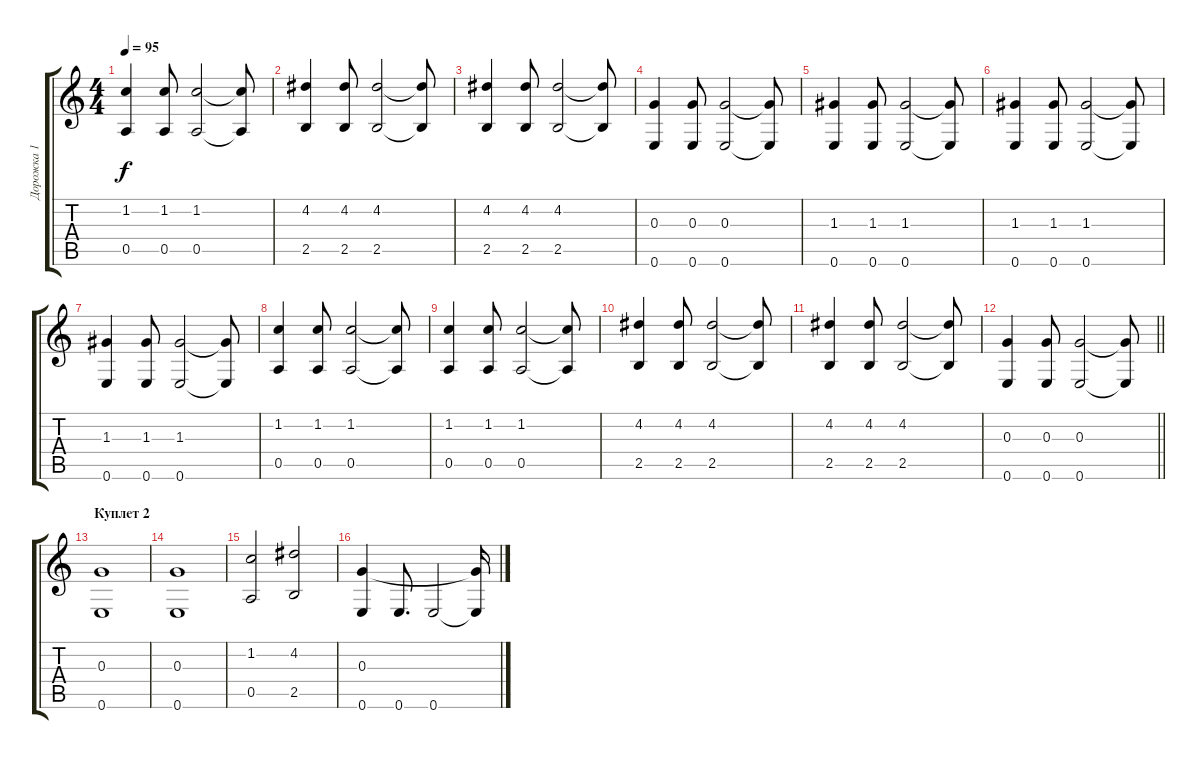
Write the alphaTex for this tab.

\track ("Дорожка 1" "Дорожка 1") {instrument electricguitarjazz}
\staff {score tabs}
\tuning (E4 B3 G3 D3 A2 E2) {hide}
\ts (4 4)
\tempo 95
\clef g2
\ks c
(1.2 0.5).4{dy f} (1.2 0.5).8 (1.2 0.5).2 (1.2{t} 0.5{t}).8 |
(4.2 2.5).4 (4.2 2.5).8 (4.2 2.5).2 (4.2{t} 2.5{t}).8 |
(4.2 2.5).4 (4.2 2.5).8 (4.2 2.5).2 (4.2{t} 2.5{t}).8 |
(0.3 0.6).4 (0.3 0.6).8 (0.3 0.6).2 (0.3{t} 0.6{t}).8 |
(1.3 0.6).4 (1.3 0.6).8 (1.3 0.6).2 (1.3{t} 0.6{t}).8 |
(1.3 0.6).4 (1.3 0.6).8 (1.3 0.6).2 (1.3{t} 0.6{t}).8 |
(1.3 0.6).4 (1.3 0.6).8 (1.3 0.6).2 (1.3{t} 0.6{t}).8 |
(1.2 0.5).4 (1.2 0.5).8 (1.2 0.5).2 (1.2{t} 0.5{t}).8 |
(1.2 0.5).4 (1.2 0.5).8 (1.2 0.5).2 (1.2{t} 0.5{t}).8 |
(4.2 2.5).4 (4.2 2.5).8 (4.2 2.5).2 (4.2{t} 2.5{t}).8 |
(4.2 2.5).4 (4.2 2.5).8 (4.2 2.5).2 (4.2{t} 2.5{t}).8 |
\barLineRight lightlight
(0.3 0.6).4 (0.3 0.6).8 (0.3 0.6).2 (0.3{t} 0.6{t}).8 |
\section ("" "Куплет 2")
(0.3 0.6).1{volume 11} |
(0.3 0.6).1 |
(1.2 0.5).2 (4.2 2.5).2 |
(0.3 0.6).4 0.6.8{d} 0.6.2 (0.3{t} 0.6{t}).16
